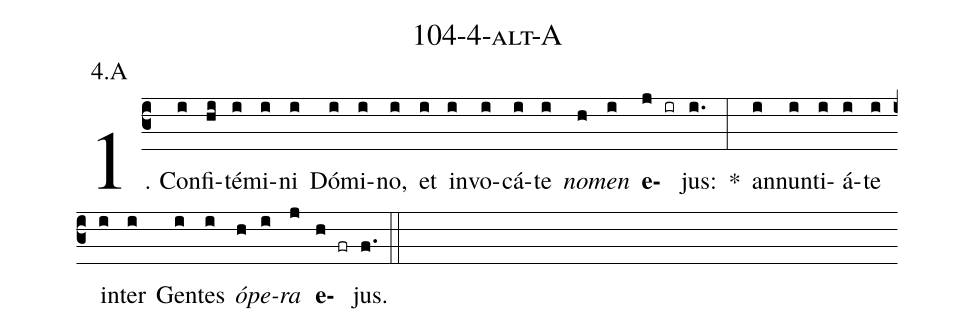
name: 104-4-alt-A;
annotation: 4.A;
%%
(c3)1. Con(i)fi(hi)té(i)mi(i)ni(i) Dó(i)mi(i)no,(i) et(i) in(i)vo(i)cá(i)te(i) <i>no</i>(h)<i>men</i>(i) <b>e</b>(j ir)jus:(i.) *(:) an(i)nun(i)ti(i)á(i)te(i) in(i)ter(i) Gen(i)tes(i) <i>ó</i>(h)<i>pe</i>(i)<i>ra</i>(j) <b>e</b>(h fr)jus.(f.) (::)
